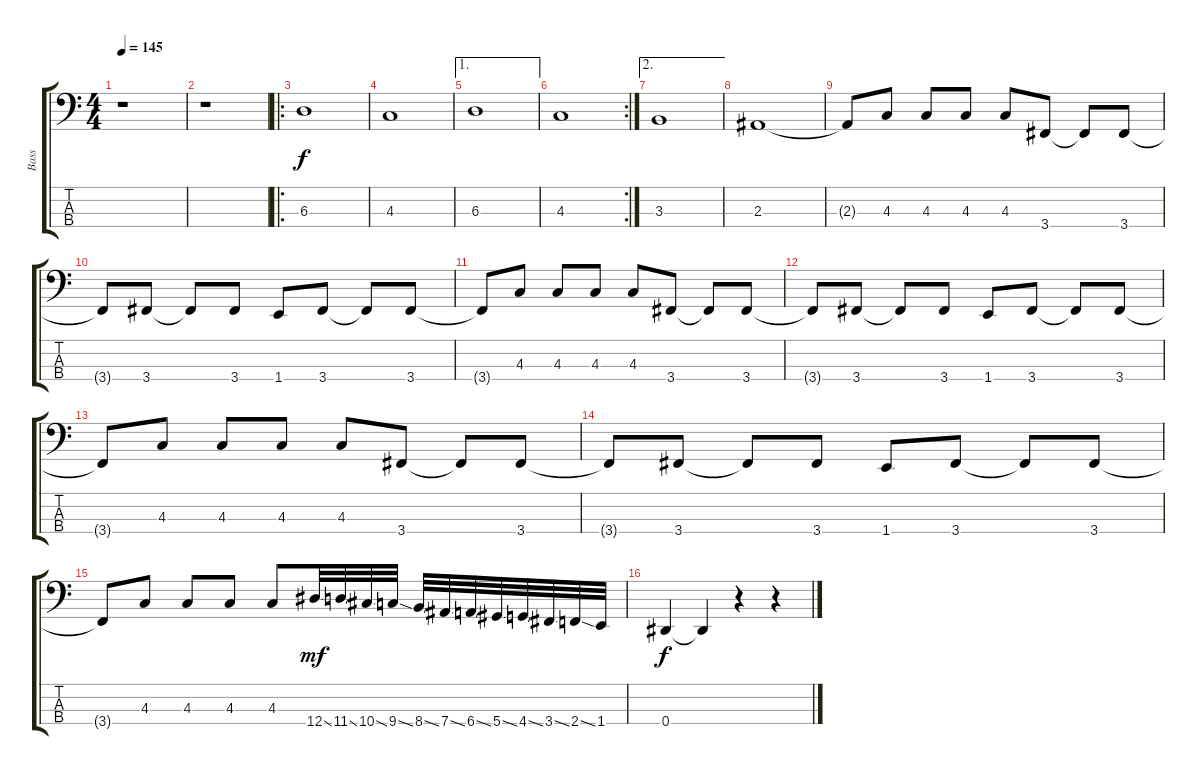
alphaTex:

\track ("Bass" "Bass") {instrument electricbassfinger}
\staff {score tabs}
\tuning (Gb2 Db2 Ab1 Eb1) {hide}
\ts (4 4)
\tempo 145
\clef f4
\ks c
r.1{dy f instrument electricbassfinger} |
r.1 |
\ro
6.3.1 |
4.3.1 |
\ae 1
6.3.1 |
\rc 2
4.3.1 |
\ae 2
3.3.1 |
2.3.1 |
2.3{t}.8 4.3.8 4.3.8 4.3.8 4.3.8 3.4.8 3.4{t}.8 3.4.8 |
3.4{t}.8 3.4.8 3.4{t}.8 3.4.8 1.4.8 3.4.8 3.4{t}.8 3.4.8 |
3.4{t}.8 4.3.8 4.3.8 4.3.8 4.3.8 3.4.8 3.4{t}.8 3.4.8 |
3.4{t}.8 3.4.8 3.4{t}.8 3.4.8 1.4.8 3.4.8 3.4{t}.8 3.4.8 |
3.4{t}.8 4.3.8 4.3.8 4.3.8 4.3.8 3.4.8 3.4{t}.8 3.4.8 |
3.4{t}.8 3.4.8 3.4{t}.8 3.4.8 1.4.8 3.4.8 3.4{t}.8 3.4.8 |
3.4{t}.8 4.3.8 4.3.8 4.3.8 4.3.8 12.4{ss}.32{dy mf} 11.4{ss}.32 10.4{ss}.32 9.4{ss}.32 8.4{ss}.32 7.4{ss}.32 6.4{ss}.32 5.4{ss}.32 4.4{ss}.32 3.4{ss}.32 2.4{ss}.32 1.4.32 |
0.4.4{dy f} 0.4{t}.4 r.4 r.4
